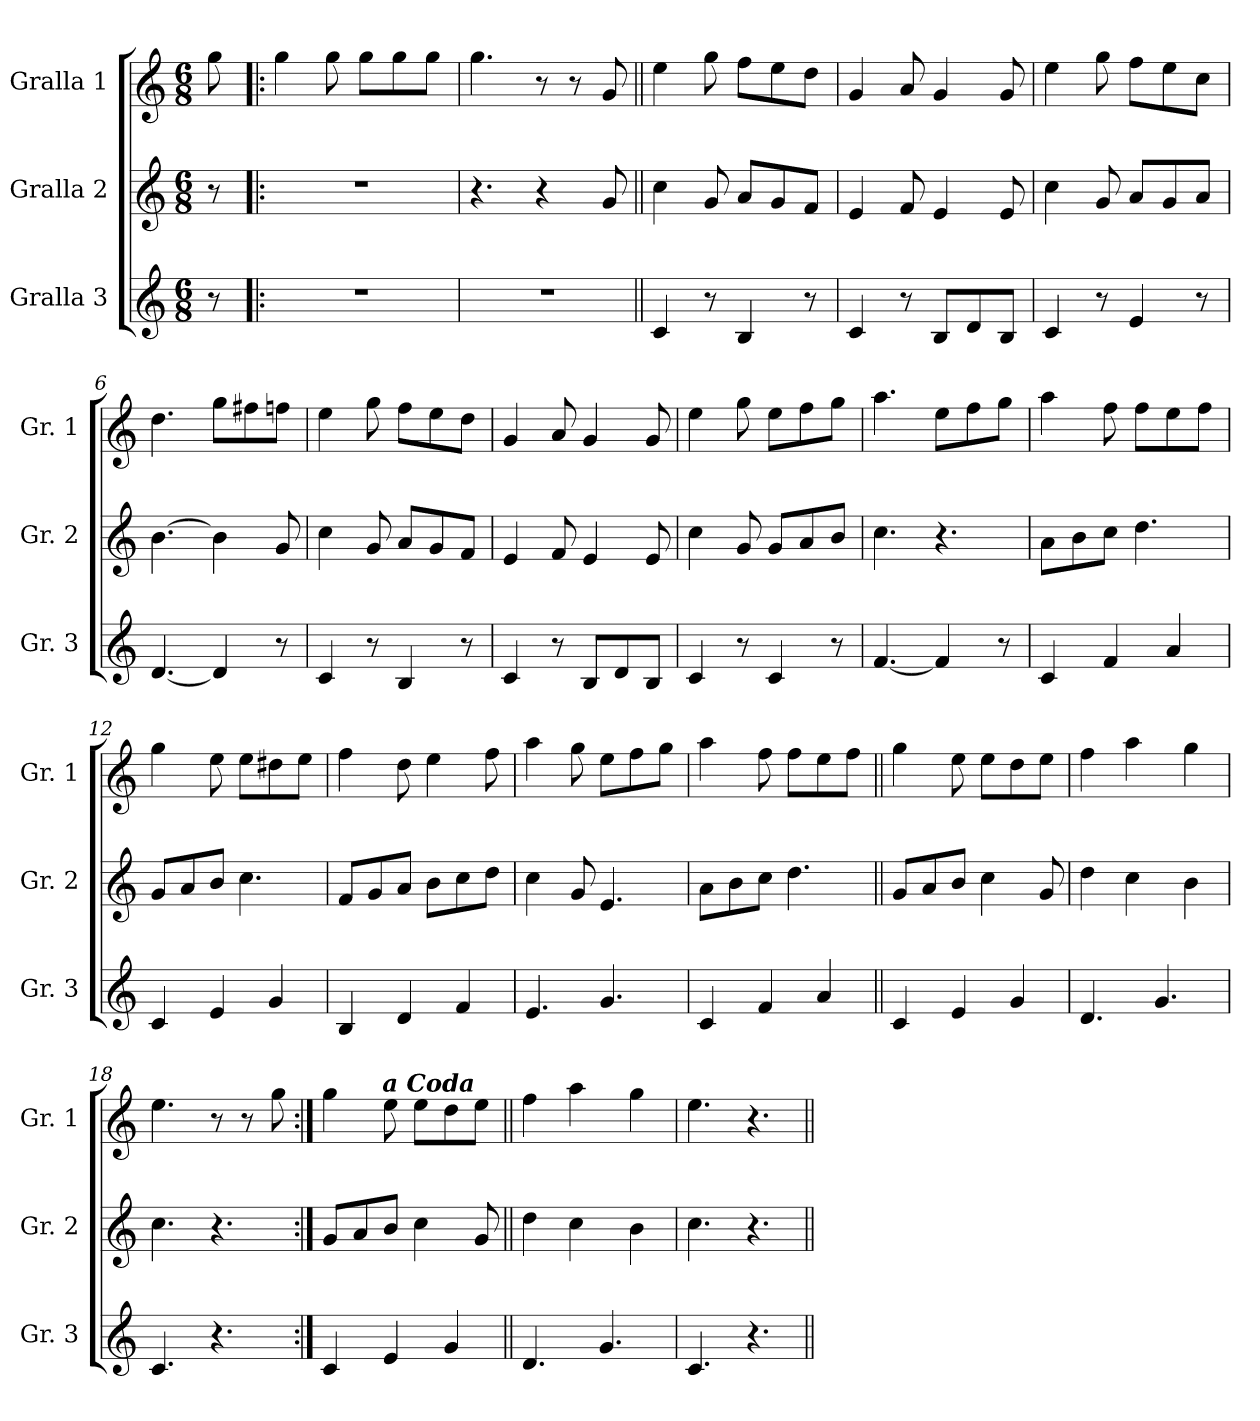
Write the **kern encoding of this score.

**kern	**kern	**kern
*part3	*part2	*part1
*staff3	*staff2	*staff1
*I"Gralla 3	*I"Gralla 2	*I"Gralla 1
*I'Gr. 3	*I'Gr. 2	*I'Gr. 1
*clefG2	*clefG2	*clefG2
*k[]	*k[]	*k[]
*C:	*C:	*C:
*M6/8	*M6/8	*M6/8
*MM162	*MM162	*MM162
=	=	=
8r	8r	8gg\
=1!|:	=1!|:	=1!|:
2.r	2.r	4gg\
.	.	8gg\
.	.	8gg\L
.	.	8gg\
.	.	8gg\J
=2	=2	=2
2.r	4.r	4.gg\
.	4r	8r
.	.	8r
.	8g/	8g/
=3||	=3||	=3||
4c/	4cc\	4ee\
8r	8g/	8gg\
4B/	8a/L	8ff\L
.	8g/	8ee\
8r	8f/J	8dd\J
=4	=4	=4
4c/	4e/	4g/
8r	8f/	8a/
8B/L	4e/	4g/
8d/	.	.
8B/J	8e/	8g/
=5	=5	=5
4c/	4cc\	4ee\
8r	8g/	8gg\
4e/	8a/L	8ff\L
.	8g/	8ee\
8r	8a/J	8cc\J
!!LO:LB:g=z
=6	=6	=6
[4.d/	[4.b\	4.dd\
4d/]	4b\]	8gg\L
.	.	8ff#X\
8r	8g/	8ffn\J
=7	=7	=7
4c/	4cc\	4ee\
8r	8g/	8gg\
4B/	8a/L	8ff\L
.	8g/	8ee\
8r	8f/J	8dd\J
=8	=8	=8
4c/	4e/	4g/
8r	8f/	8a/
8B/L	4e/	4g/
8d/	.	.
8B/J	8e/	8g/
=9	=9	=9
4c/	4cc\	4ee\
8r	8g/	8gg\
4c/	8g/L	8ee\L
.	8a/	8ff\
8r	8b/J	8gg\J
=10	=10	=10
[4.f/	4.cc\	4.aa\
4f/]	4.r	8ee\L
.	.	8ff\
8r	.	8gg\J
=11	=11	=11
4c/	8a\L	4aa\
.	8b\	.
4f/	8cc\J	8ff\
.	4.dd\	8ff\L
4a/	.	8ee\
.	.	8ff\J
!!LO:LB:g=z
=12	=12	=12
4c/	8g/L	4gg\
.	8a/	.
4e/	8b/J	8ee\
.	4.cc\	8ee\L
4g/	.	8dd#X\
.	.	8ee\J
=13	=13	=13
4B/	8f/L	4ff\
.	8g/	.
4d/	8a/J	8dd\
.	8b\L	4ee\
4f/	8cc\	.
.	8dd\J	8ff\
=14	=14	=14
4.e/	4cc\	4aa\
.	8g/	8gg\
4.g/	4.e/	8ee\L
.	.	8ff\
.	.	8gg\J
=15	=15	=15
4c/	8a\L	4aa\
.	8b\	.
4f/	8cc\J	8ff\
.	4.dd\	8ff\L
4a/	.	8ee\
.	.	8ff\J
=16||	=16||	=16||
4c/	8g/L	4gg\
.	8a/	.
4e/	8b/J	8ee\
.	4cc\	8ee\L
4g/	.	8dd\
.	8g/	8ee\J
=17	=17	=17
4.d/	4dd\	4ff\
.	4cc\	4aa\
4.g/	.	.
.	4b\	4gg\
!!LO:PB:g=z
=18	=18	=18
4.c/	4.cc\	4.ee\
4.r	4.r	8r
.	.	8r
.	.	8gg\
=19:|!	=19:|!	=19:|!
4c/	8g/L	4gg\
.	8a/	.
4e/	8b/J	8ee\
.	4cc\	8ee\L
4g/	.	8dd\
!	!	!LO:TX:a:Bi:rj:t=a Coda
.	8g/	8ee\J
=20||	=20||	=20||
4.d/	4dd\	4ff\
.	4cc\	4aa\
4.g/	.	.
.	4b\	4gg\
=21	=21	=21
4.c/	4.cc\	4.ee\
4.r	4.r	4.r
=||	=||	=||
*-	*-	*-
